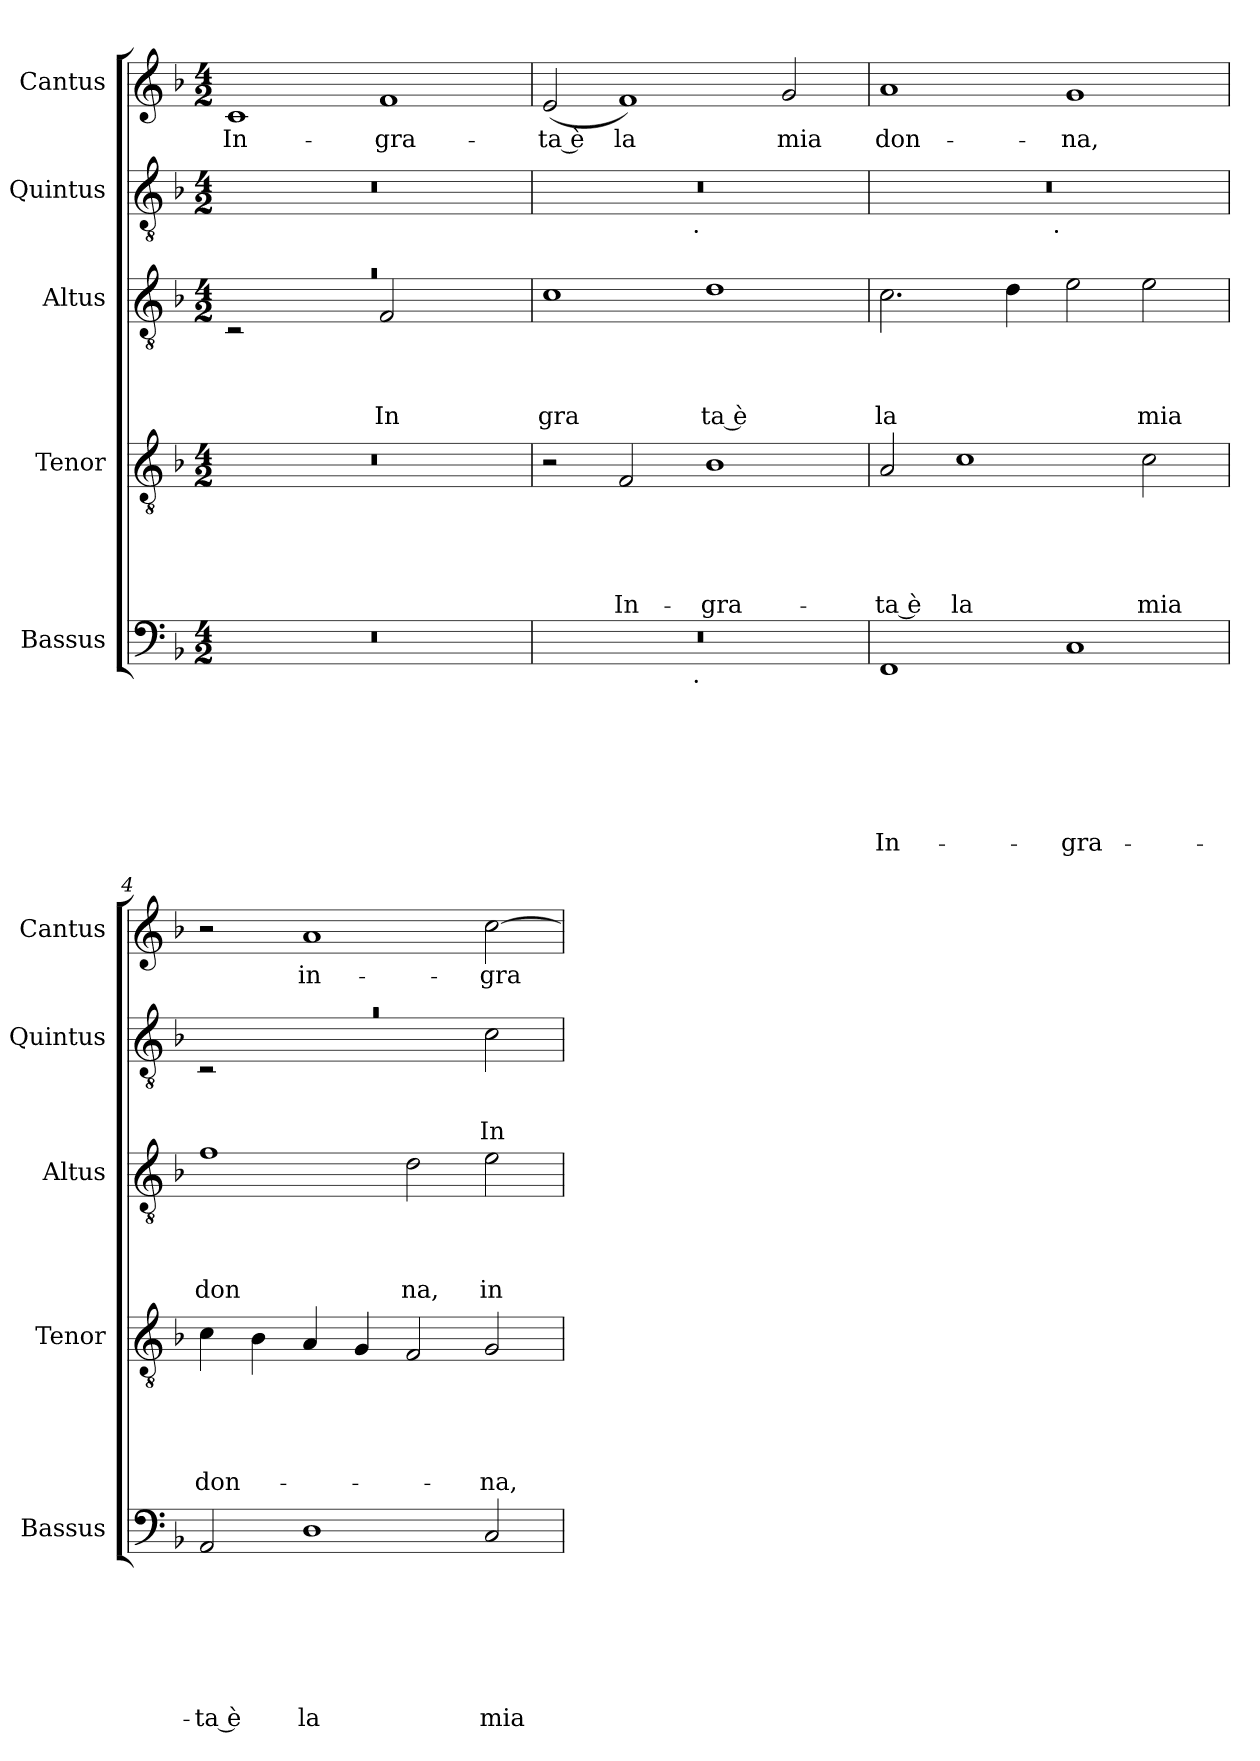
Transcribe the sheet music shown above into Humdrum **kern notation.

**kern	**text	**text	**text	**text	**text	**text	**text	**kern	**text	**text	**text	**text	**text	**kern	**text	**text	**text	**text	**kern	**text	**text	**text	**kern	**text
*part5	*part5	*part5	*part5	*part5	*part5	*part5	*part5	*part4	*part4	*part4	*part4	*part4	*part4	*part3	*part3	*part3	*part3	*part3	*part2	*part2	*part2	*part2	*part1	*part1
*staff5	*staff5	*staff5	*staff5	*staff5	*staff5	*staff5	*staff5	*staff4	*staff4	*staff4	*staff4	*staff4	*staff4	*staff3	*staff3	*staff3	*staff3	*staff3	*staff2	*staff2	*staff2	*staff2	*staff1	*staff1
*I"Bassus	*	*	*	*	*	*	*	*I"Tenor	*	*	*	*	*	*I"Altus	*	*	*	*	*I"Quintus	*	*	*	*I"Cantus	*
*I'Bassus	*	*	*	*	*	*	*	*I'Tenor	*	*	*	*	*	*I'Altus	*	*	*	*	*I'Quintus	*	*	*	*I'Cantus	*
*clefF4	*	*	*	*	*	*	*	*clefGv2	*	*	*	*	*	*clefGv2	*	*	*	*	*clefGv2	*	*	*	*clefG2	*
*k[b-]	*	*	*	*	*	*	*	*k[b-]	*	*	*	*	*	*k[b-]	*	*	*	*	*k[b-]	*	*	*	*k[b-]	*
*F:	*	*	*	*	*	*	*	*F:	*	*	*	*	*	*F:	*	*	*	*	*F:	*	*	*	*F:	*
*M4/2	*	*	*	*	*	*	*	*M4/2	*	*	*	*	*	*M4/2	*	*	*	*	*M4/2	*	*	*	*M4/2	*
=1	=1	=1	=1	=1	=1	=1	=1	=1	=1	=1	=1	=1	=1	=1	=1	=1	=1	=1	=1	=1	=1	=1	=1	=1
!	!	!	!	!	!	!	!	!	!	!	!	!	!	!LO:N:vis=1	!	!	!	!	!	!	!	!	!	!LO:LY:b
*	*	*	*	*	*	*	*	*	*	*	*	*	*	*^	*	*	*	*	*	*	*	*	*	*
0r	.	.	.	.	.	.	.	0r	.	.	.	.	.	0ra	2rC	.	.	.	.	0r	.	.	.	1c	In-
.	.	.	.	.	.	.	.	.	.	.	.	.	.	.	2ryy	.	.	.	.	.	.	.	.	.	.
!	!	!	!	!	!	!	!	!	!	!	!	!	!	!	!	!	!	!	!LO:LY:b	!	!	!	!	!	!LO:LY:b
.	.	.	.	.	.	.	.	.	.	.	.	.	.	.	2F/	.	.	.	In	.	.	.	.	1f	-gra-
.	.	.	.	.	.	.	.	.	.	.	.	.	.	.	2ryy	.	.	.	.	.	.	.	.	.	.
=2	=2	=2	=2	=2	=2	=2	=2	=2	=2	=2	=2	=2	=2	=2	=2	=2	=2	=2	=2	=2	=2	=2	=2	=2	=2
!	!	!	!	!	!	!	!	!	!	!	!	!	!	!	!	!	!	!	!LO:LY:b	!	!	!	!	!	!LO:LY:b:rj
*^	*	*	*	*	*	*	*	*	*	*	*	*	*	*v	*v	*	*	*	*	*^	*	*	*	*	*
0r	2ryy	.	.	.	.	.	.	.	2r	.	.	.	.	.	1c	.	.	.	gra	0r	2ryy	.	.	.	(<2e/	-ta è
!	!	!	!	!	!	!	!	!	!	!	!	!	!	!LO:LY:b	!	!	!	!	!	!	!	!	!	!	!	!LO:LY:b
.	4...ryy	.	.	.	.	.	.	.	2F/	.	.	.	.	In-	.	.	.	.	.	.	4...ryy	.	.	.	1f)	la
!	!	!	!	!	!	!	!	!	!	!	!	!	!	!	!	!	!	!	!	!	!LO:TX:b:t=.	!	!	!	!	!
!	!LO:TX:b:t=.	!	!	!	!	!	!	!	!	!	!	!	!	!	!	!	!	!	!	!	!	!	!	!	!	!
.	1ryy	.	.	.	.	.	.	.	.	.	.	.	.	.	.	.	.	.	.	.	1ryy	.	.	.	.	.
!	!	!	!	!	!	!	!	!	!	!	!	!	!	!LO:LY:b	!	!	!	!	!LO:LY:b:rj	!	!	!	!	!	!	!
.	.	.	.	.	.	.	.	.	1B-	.	.	.	.	-gra-	1d	.	.	.	ta è	.	.	.	.	.	.	.
!	!	!	!	!	!	!	!	!	!	!	!	!	!	!	!	!	!	!	!	!	!	!	!	!	!	!LO:LY:b
.	.	.	.	.	.	.	.	.	.	.	.	.	.	.	.	.	.	.	.	.	.	.	.	.	2g/	mia
.	32ryy	.	.	.	.	.	.	.	.	.	.	.	.	.	.	.	.	.	.	.	32ryy	.	.	.	.	.
=3	=3	=3	=3	=3	=3	=3	=3	=3	=3	=3	=3	=3	=3	=3	=3	=3	=3	=3	=3	=3	=3	=3	=3	=3	=3	=3
!	!	!	!	!	!	!	!	!LO:LY:b	!	!	!	!	!	!LO:LY:b:rj	!	!	!	!	!LO:LY:b	!	!	!	!	!	!	!LO:LY:b
*v	*v	*	*	*	*	*	*	*	*	*	*	*	*	*	*	*	*	*	*	*	*	*	*	*	*	*
1FF	.	.	.	.	.	.	In-	2A/	.	.	.	.	-ta è	2.c\	.	.	.	la	0r	2ryy	.	.	.	1a	don-
!	!	!	!	!	!	!	!	!	!	!	!	!	!LO:LY:b	!	!	!	!	!	!	!	!	!	!	!	!
.	.	.	.	.	.	.	.	1c	.	.	.	.	la	.	.	.	.	.	.	4...ryy	.	.	.	.	.
.	.	.	.	.	.	.	.	.	.	.	.	.	.	4d\	.	.	.	.	.	.	.	.	.	.	.
!	!	!	!	!	!	!	!	!	!	!	!	!	!	!	!	!	!	!	!	!LO:TX:b:t=.	!	!	!	!	!
.	.	.	.	.	.	.	.	.	.	.	.	.	.	.	.	.	.	.	.	1ryy	.	.	.	.	.
!	!	!	!	!	!	!	!LO:LY:b	!	!	!	!	!	!	!	!	!	!	!	!	!	!	!	!	!	!LO:LY:b
1C	.	.	.	.	.	.	-gra-	.	.	.	.	.	.	2e\	.	.	.	.	.	.	.	.	.	1g	-na,
!	!	!	!	!	!	!	!	!	!	!	!	!	!LO:LY:b	!	!	!	!	!LO:LY:b	!	!	!	!	!	!	!
.	.	.	.	.	.	.	.	2c\	.	.	.	.	mia	2e\	.	.	.	mia	.	.	.	.	.	.	.
.	.	.	.	.	.	.	.	.	.	.	.	.	.	.	.	.	.	.	.	32ryy	.	.	.	.	.
=4	=4	=4	=4	=4	=4	=4	=4	=4	=4	=4	=4	=4	=4	=4	=4	=4	=4	=4	=4	=4	=4	=4	=4	=4	=4
!	!	!	!	!	!	!	!LO:LY:b:rj	!	!	!	!	!	!LO:LY:b	!	!	!	!	!LO:LY:b	!LO:N:vis=1	!	!	!	!	!	!
2AA/	.	.	.	.	.	.	-ta è	4c\	.	.	.	.	don-	1f	.	.	.	don	0ra	2rC	.	.	.	2r	.
.	.	.	.	.	.	.	.	4B-\	.	.	.	.	.	.	.	.	.	.	.	.	.	.	.	.	.
!	!	!	!	!	!	!	!LO:LY:b	!	!	!	!	!	!	!	!	!	!	!	!	!	!	!	!	!	!LO:LY:b
1D	.	.	.	.	.	.	la	4A/	.	.	.	.	.	.	.	.	.	.	.	1ryy	.	.	.	1a	in-
.	.	.	.	.	.	.	.	4G/	.	.	.	.	.	.	.	.	.	.	.	.	.	.	.	.	.
!	!	!	!	!	!	!	!	!	!	!	!	!	!	!	!	!	!	!LO:LY:b	!	!	!	!	!	!	!
.	.	.	.	.	.	.	.	2F/	.	.	.	.	.	2d\	.	.	.	na,	.	.	.	.	.	.	.
!	!	!	!	!	!	!	!LO:LY:b	!	!	!	!	!	!LO:LY:b	!	!	!	!	!LO:LY:b	!	!	!	!	!LO:LY:b	!	!LO:LY:b
2C/	.	.	.	.	.	.	mia	2G/	.	.	.	.	-na,	2e\	.	.	.	in	.	2c\	.	.	In-	[>2cc\	-gra-
*	*	*	*	*	*	*	*	*	*	*	*	*	*	*	*	*	*	*	*v	*v	*	*	*	*	*
=	=	=	=	=	=	=	=	=	=	=	=	=	=	=	=	=	=	=	=	=	=	=	=	=
*-	*-	*-	*-	*-	*-	*-	*-	*-	*-	*-	*-	*-	*-	*-	*-	*-	*-	*-	*-	*-	*-	*-	*-	*-
